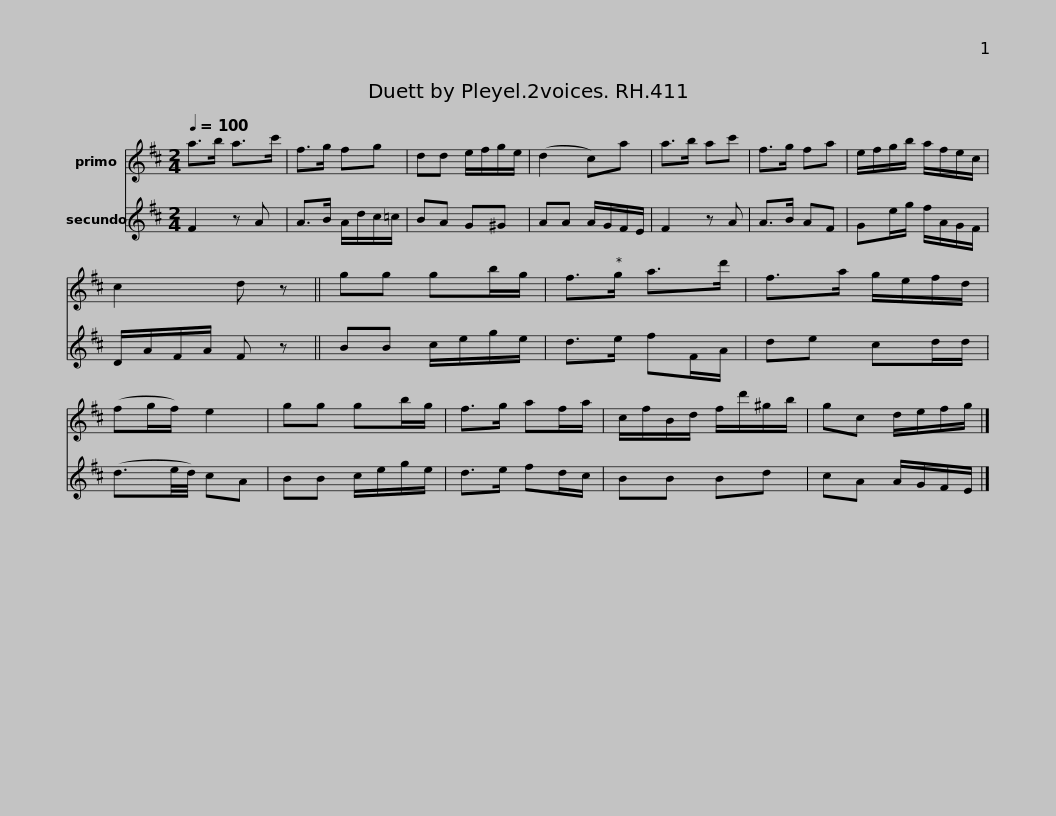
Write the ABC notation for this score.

X:1
%%score 1 2
L:1/8
Q:1/4=100
M:2/4
I:linebreak $
K:D
V:1 treble
V:2 treble
V:1
 a>b a>c' | f>g fg | dd e/f/g/e/ | (d2 c)a | a>b ac' | %5
 f>g fa |$ e/f/g/b/ a/f/e/c/ | c2 d z || gg gb/g/ | f>g a>d' | %10
 f>a g/e/f/d/ | (fg/f/) e2 | gg gb/g/ |$ f>g af/a/ | c/f/B/d/ f/d'/^g/b/ | %15
 gc d/e/f/g/ |] %16
V:2
 F2 z A | A>B A/d/c/=c/ | BA G^G | AA A/G/F/E/ | F2 z A | %5
 A>B AF |$ Ge/g/ f/A/G/F/ | D/A/F/A/ F z || BB c/e/g/e/ | d>e fF/A/ | %10
 de cd/d/ | (d3/2e/4d/4) cA | BB c/e/g/e/ |$ d>e fd/c/ | BB Bd | %15
 cA A/G/F/E/ |] %16
